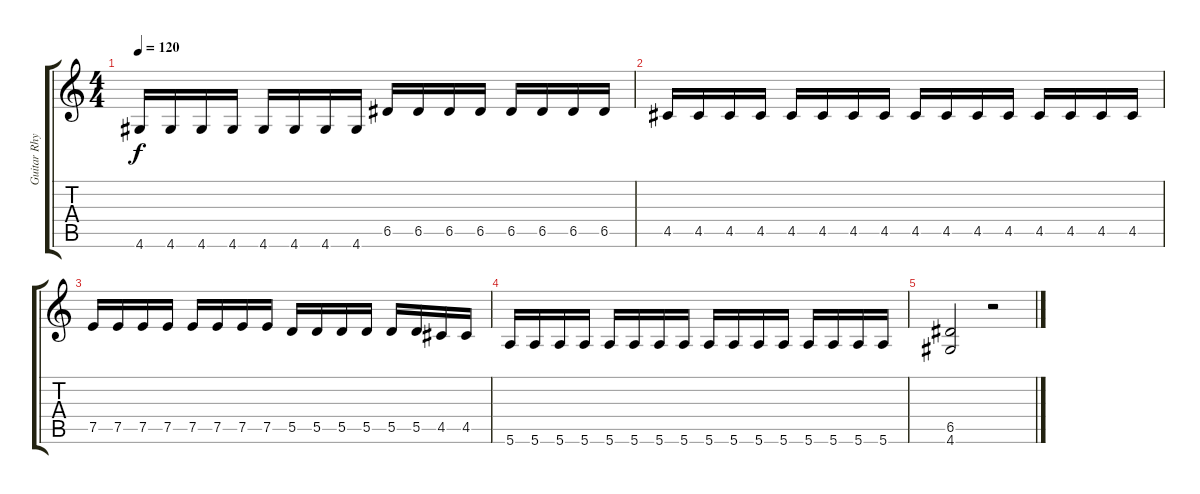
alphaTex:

\track ("Guitar Rhythm" "Guitar Rhy") {instrument distortionguitar}
\staff {score tabs}
\tuning (E4 B3 G3 D3 A2 E2) {hide}
\ts (4 4)
\tempo 120
\clef g2
\ks c
4.6.16{dy f} 4.6.16 4.6.16 4.6.16 4.6.16 4.6.16 4.6.16 4.6.16 6.5.16 6.5.16 6.5.16 6.5.16 6.5.16 6.5.16 6.5.16 6.5.16 |
4.5.16 4.5.16 4.5.16 4.5.16 4.5.16 4.5.16 4.5.16 4.5.16 4.5.16 4.5.16 4.5.16 4.5.16 4.5.16 4.5.16 4.5.16 4.5.16 |
7.5.16 7.5.16 7.5.16 7.5.16 7.5.16 7.5.16 7.5.16 7.5.16 5.5.16 5.5.16 5.5.16 5.5.16 5.5.16 5.5.16 4.5.16 4.5.16 |
5.6.16 5.6.16 5.6.16 5.6.16 5.6.16 5.6.16 5.6.16 5.6.16 5.6.16 5.6.16 5.6.16 5.6.16 5.6.16 5.6.16 5.6.16 5.6.16 |
(6.5 4.6).2 r.2
